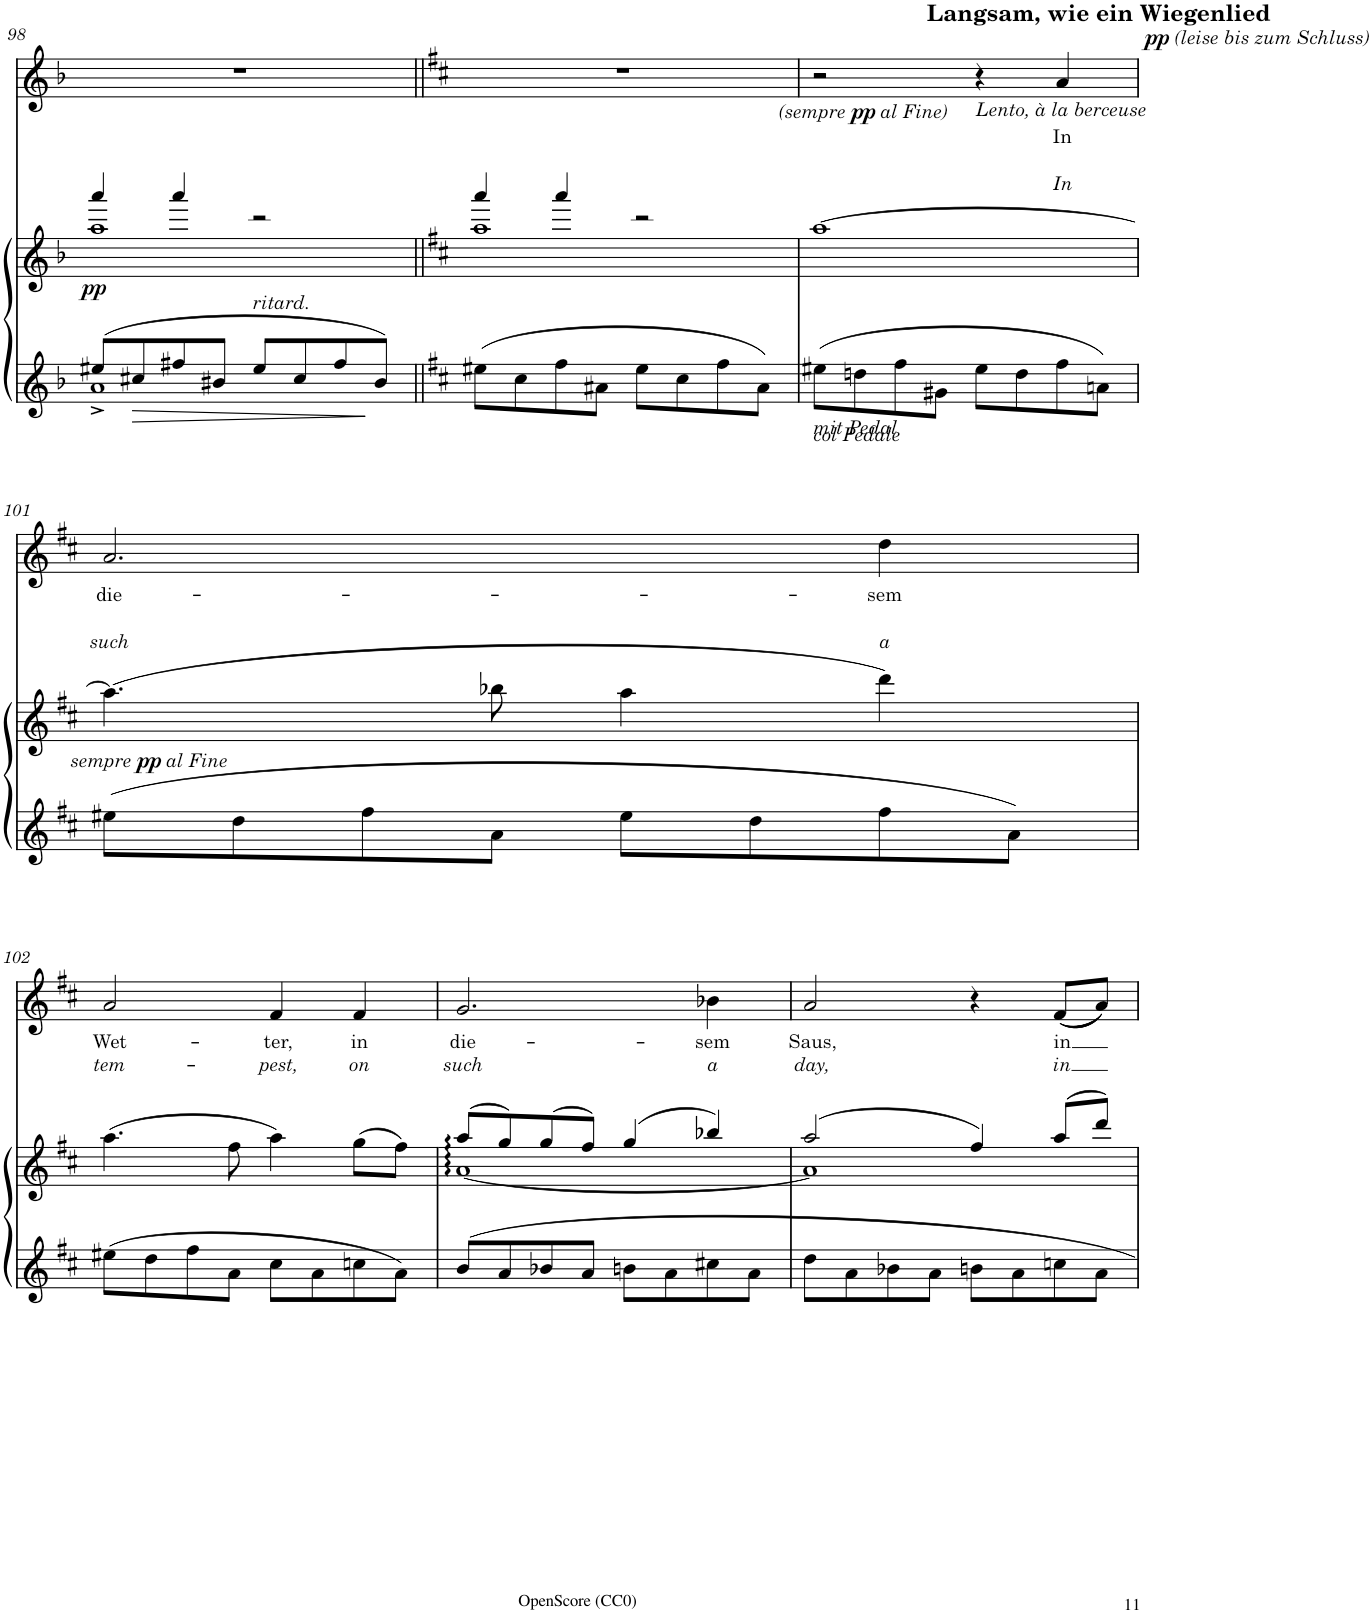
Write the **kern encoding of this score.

**kern	**kern	**dynam	**kern	**text	**text	**dynam
*part2	*part2	*part2	*part1	*part1	*part1	*part1
*staff3	*staff2	*staff2/3	*staff1	*staff1	*staff1	*staff1
*I"Piano	*	*	*I"Voice	*	*	*
*I'Pno	*	*	*	*	*	*
!!LO:PB:g=z
*clefG2	*clefG2	*	*clefG2	*	*	*
*k[b-]	*k[b-]	*	*k[b-]	*	*	*
*M4/4	*M4/4	*	*M4/4	*	*	*
=98	=98	=98	=98	=98	=98	=98
*^	*^	*	*	*	*	*
!	!	!	!	!LO:DY:b	!	!	!	!
8ee#X/L	1a^	4aaa/	1aa	pp	1r	.	.	.
8cc#X/	.	.	.	.	.	.	.	.
8ff#X/	.	4aaa/	.	.	.	.	.	.
8b#X/J	.	.	.	.	.	.	.	.
!	!	!LO:TX:b:i:t=ritard.	!	!	!	!	!	!
8ee#/L	.	2r	.	.	.	.	.	.
8cc#/	.	.	.	.	.	.	.	.
8ff#/	.	.	.	.	.	.	.	.
8b#/J	.	.	.	.	.	.	.	.
*v	*v	*	*	*	*	*	*	*
=99||	=99||	=99||	=99||	=99||	=99||	=99||	=99||
*k[f#c#]	*k[f#c#]	*	*	*k[f#c#]	*	*	*
8ee#X\L	4aaa/	1aa	.	1r	.	.	.
8cc#\	.	.	.	.	.	.	.
8ff#\	4aaa/	.	.	.	.	.	.
8a#X\J	.	.	.	.	.	.	.
8ee#\L	2r	.	.	.	.	.	.
8cc#\	.	.	.	.	.	.	.
8ff#\	.	.	.	.	.	.	.
8a#\J	.	.	.	.	.	.	.
*	*v	*v	*	*	*	*	*
=100	=100	=100	=100	=100	=100	=100
!	!	!	!LO:TX:a:B:t=Langsam, wie ein Wiegenlied	!	!	!
!LO:TX:b:i:t=mit Pedal	!	!	!	!	!	!
!LO:TX:b:i:t=col Pedale	!	!	!	!	!	!
!	!	!	!	!	!	!LO:DY:b
!	!	!	!	!	!	!LO:DY:n=1:b
!	!	!	!	!	!	!LO:DY:n=2:b
8ee#X\L	[1aa	.	2r	.	.	other-dynamics pp other-dynamics
8ddn\	.	.	.	.	.	.
8ff#\	.	.	.	.	.	.
8g#X\J	.	.	.	.	.	.
!	!	!	!LO:TX:b:i:t=Lento, à la berceuse	!	!	!
8ee#\L	.	.	4r	.	.	.
8dd\	.	.	.	.	.	.
!	!	!	!	!LO:LY:b	!LO:LY:b	!LO:DY:n=3:a
!	!	!	!	!	!	!LO:DY:n=4:a
8ff#\	.	.	4a/	In	In	pp other-dynamics
8an\J	.	.	.	.	.	.
!!LO:LB:g=z
=101	=101	=101	=101	=101	=101	=101
!	!	!LO:DY:b	!	!LO:LY:b	!LO:LY:b	!
!	!	!LO:DY:n=1:b	!	!	!	!
!	!	!LO:DY:n=2:b	!	!	!	!
8ee#X\L	(4.aa\]	other-dynamics pp other-dynamics	2.a/	die-	such	.
8dd\	.	.	.	.	.	.
8ff#\	.	.	.	.	.	.
8a\J	8bb-X\	.	.	.	.	.
8ee#\L	4aa\	.	.	.	.	.
8dd\	.	.	.	.	.	.
!	!	!	!	!LO:LY:b	!LO:LY:b	!
8ff#\	4ddd\)	.	4dd\	-sem	a	.
8a\J	.	.	.	.	.	.
!!LO:LB:g=z
=102	=102	=102	=102	=102	=102	=102
!	!	!	!	!LO:LY:b	!LO:LY:b	!
8ee#X\L	(4.aa\	.	2a/	Wet-	tem-	.
8dd\	.	.	.	.	.	.
8ff#\	.	.	.	.	.	.
8a\J	8ff#\	.	.	.	.	.
!	!	!	!	!LO:LY:b	!LO:LY:b	!
8cc#\L	4aa\)	.	4f#/	-ter,	-pest,	.
8a\	.	.	.	.	.	.
!	!	!	!	!LO:LY:b	!LO:LY:b	!
8ccn\	(8gg\L	.	4f#/	in	on	.
8a\J	8ff#\J)	.	.	.	.	.
=103	=103	=103	=103	=103	=103	=103
*	*^	*	*	*	*	*
!	!	!	!	!	!LO:LY:b	!LO:LY:b	!
8b/L	(8aa/L	[1a	.	2.g/	die-	such	.
8a/	8gg/)	.	.	.	.	.	.
8b-X/	(8gg/	.	.	.	.	.	.
8a/J	8ff#/J)	.	.	.	.	.	.
8bn\L	(4gg/	.	.	.	.	.	.
8a\	.	.	.	.	.	.	.
!	!	!	!	!	!LO:LY:b	!LO:LY:b	!
8cc#X\	4bb-X/)	.	.	4b-X\	-sem	a	.
8a\J	.	.	.	.	.	.	.
=104	=104	=104	=104	=104	=104	=104	=104
!	!	!	!	!	!LO:LY:b	!LO:LY:b	!
8dd\L	(2aa/	1a]	.	2a/	Saus,	day,	.
8a\	.	.	.	.	.	.	.
8b-X\	.	.	.	.	.	.	.
8a\J	.	.	.	.	.	.	.
8bn\L	4ff#/)	.	.	4r	.	.	.
8a\	.	.	.	.	.	.	.
!	!	!	!	!	!LO:LY:b	!LO:LY:b	!
8ccn\	(8aa/L	.	.	((8f#/L	in	in	.
8a\J	8ddd/J)	.	.	8a/J))	.	.	.
*	*v	*v	*	*	*	*	*
=	=	=	=	=	=	=
*-	*-	*-	*-	*-	*-	*-
